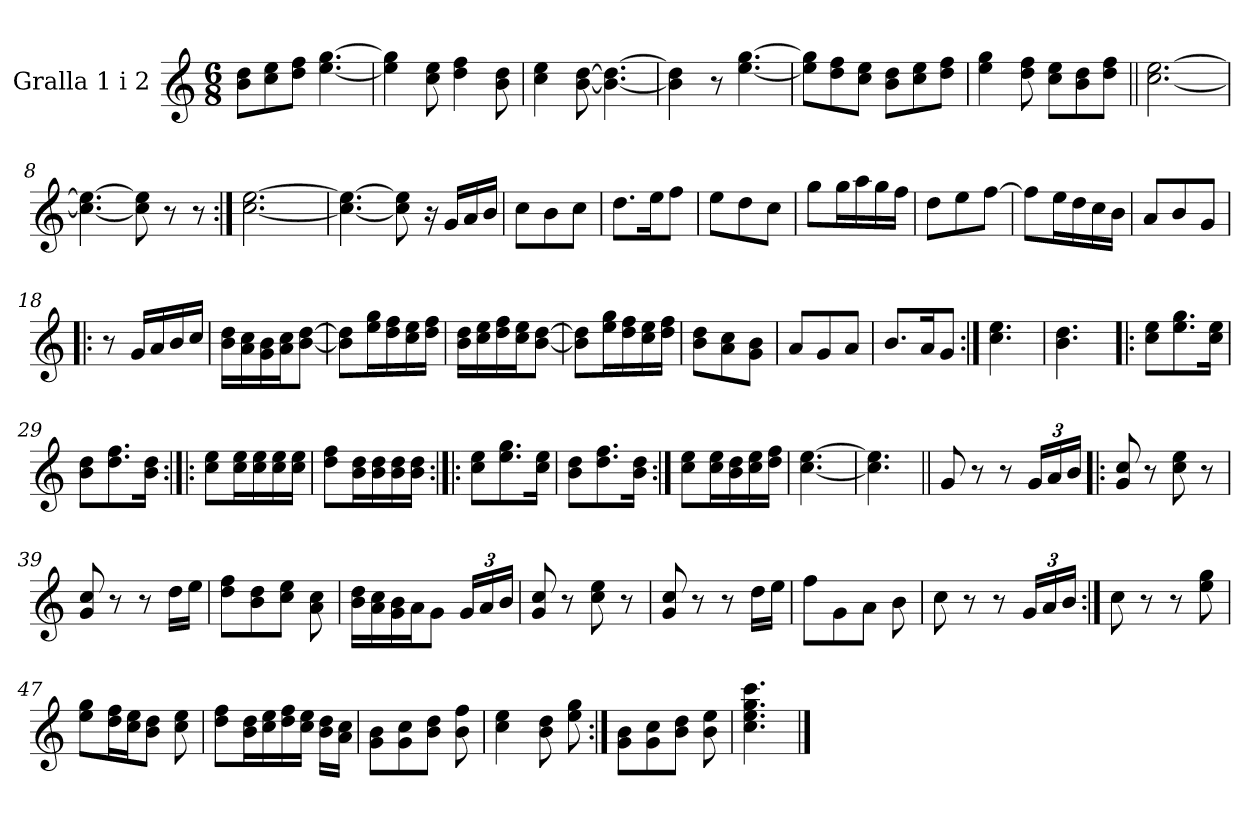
**kern
*part1
*staff1
*I"Gralla 1 i 2
*clefG2
*k[]
*M6/8
=1
8b\ 8dd\L
8cc\ 8ee\
8dd\ 8ff\J
[4.ee\ [4.gg\
=2
4ee\] 4gg\]
8cc\ 8ee\
4dd\ 4ff\
8b\ 8dd\
=3
4cc\ 4ee\
[8b\ [8dd\
4.b\_ 4.dd\_
=4
4b\] 4dd\]
8r
[4.ee\ [4.gg\
=5
8ee\] 8gg\]L
8dd\ 8ff\
8cc\ 8ee\J
8b\ 8dd\L
8cc\ 8ee\
8dd\ 8ff\J
=6
4ee\ 4gg\
8dd\ 8ff\
8cc\ 8ee\L
8b\ 8dd\
8dd\ 8ff\J
=7||
[2.cc\ [2.ee\
=8
4.cc\_ 4.ee\_
8cc\] 8ee\]
8r
8r
=9:|!
[2.cc\ [2.ee\
!!LO:LB:g=z
=10
4.cc\_ 4.ee\_
8cc\] 8ee\]
16r
16g/LL
16a/
16b/JJ
=11
8cc\L
8b\
8cc\J
=12
8.dd\L
16ee\K
8ff\J
=13
8ee\L
8dd\
8cc\J
=14
8gg\L
16gg\L
16aa\
16gg\
16ff\JJ
=15
8dd\L
8ee\
[8ff\J
=16
8ff\L]
16ee\L
16dd\
16cc\
16b\JJ
=17
8a/L
8b/
8g/J
=18!|:
8r
16g/LL
16a/
16b/
16cc/JJ
!!LO:LB:g=z
=19
16b\ 16dd\LL
16a\ 16cc\
16g\ 16b\
16a\ 16cc\J
[8b\ [8dd\J
=20
8b\] 8dd\]L
16ee\ 16gg\L
16dd\ 16ff\
16cc\ 16ee\
16dd\ 16ff\JJ
=21
16b\ 16dd\LL
16cc\ 16ee\
16dd\ 16ff\
16cc\ 16ee\J
[8b\ [8dd\J
=22
8b\] 8dd\]L
16ee\ 16gg\L
16dd\ 16ff\
16cc\ 16ee\
16dd\ 16ff\JJ
=23
8b\ 8dd\L
8a\ 8cc\
8g\ 8b\J
=24
8a/L
8g/
8a/J
=25
8.b/L
16a/K
8g/J
=26:|!
4.cc\ 4.ee\
=27
4.b\ 4.dd\
=28!|:
8cc\ 8ee\L
8.ee\ 8.gg\
16cc\ 16ee\Jk
!!LO:LB:g=z
=29
8b\ 8dd\L
8.dd\ 8.ff\
16b\ 16dd\Jk
=30:|!|:
8cc\ 8ee\L
16cc\ 16ee\L
16cc\ 16ee\
16cc\ 16ee\
16cc\ 16ee\JJ
=31
8dd\ 8ff\L
16b\ 16dd\L
16b\ 16dd\
16b\ 16dd\
16b\ 16dd\JJ
=32:|!|:
8cc\ 8ee\L
8.ee\ 8.gg\
16cc\ 16ee\Jk
=33
8b\ 8dd\L
8.dd\ 8.ff\
16b\ 16dd\Jk
=34:|!
8cc\ 8ee\L
16cc\ 16ee\L
16b\ 16dd\
16cc\ 16ee\
16dd\ 16ff\JJ
=35
[4.cc\ [4.ee\
=36
4.cc\] 4.ee\]
=37||
8g/
8r
8r
*Xbrackettup
24g/LL
24a/
24b/JJ
!!LO:LB:g=z
=38!|:
8g/ 8cc/
8r
8cc\ 8ee\
8r
=39
8g/ 8cc/
8r
8r
16dd\LL
16ee\JJ
=40
8dd\ 8ff\L
8b\ 8dd\
8cc\ 8ee\J
8a\ 8cc\
=41
16b\ 16dd\LL
16a\ 16cc\
16g\ 16b\
16a\J
8g\J
24g/LL
24a/
24b/JJ
=42
8g/ 8cc/
8r
8cc\ 8ee\
8r
=43
8g/ 8cc/
8r
8r
16dd\LL
16ee\JJ
=44
8ff\L
8g\
8a\J
8b\
=45
8cc\
8r
8r
24g/LL
24a/
24b/JJ
!!LO:LB:g=z
=46:|!
8cc\
8r
8r
8ee\ 8gg\
=47
8ee\ 8gg\L
16dd\ 16ff\L
16cc\ 16ee\J
8b\ 8dd\J
8cc\ 8ee\
=48
8dd\ 8ff\L
16b\ 16dd\L
16cc\ 16ee\
16dd\ 16ff\
16cc\ 16ee\JJ
16b\ 16dd\LL
16a\ 16cc\JJ
=49
8g\ 8b\L
8g\ 8cc\
8b\ 8dd\J
8b\ 8ff\
=50
4cc\ 4ee\
8b\ 8dd\
8ee\ 8gg\
=51:|!
8g\ 8b\L
8g\ 8cc\
8b\ 8dd\J
8b\ 8ee\
=52
4.cc\ 4.ee\ 4.gg\ 4.ccc\
==
*-
